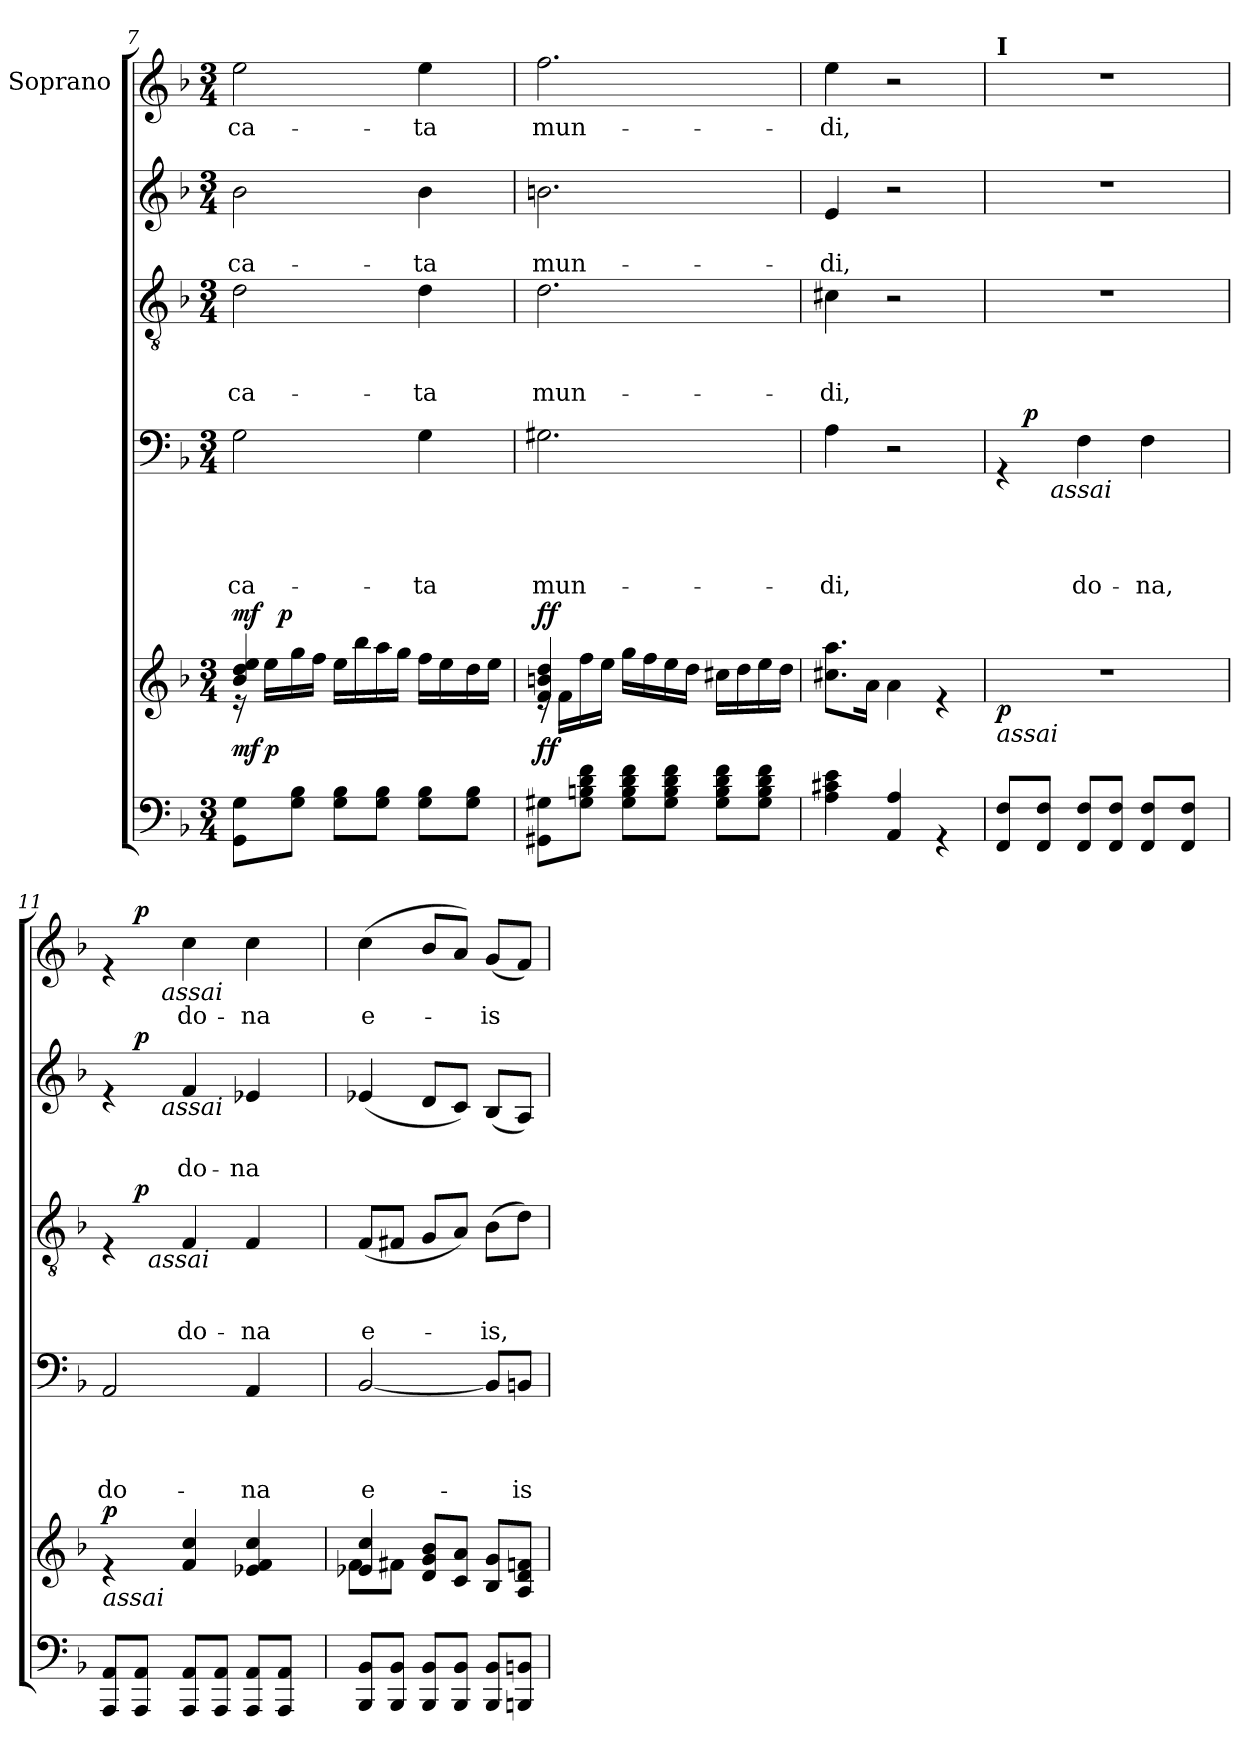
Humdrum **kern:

**kern	**dynam	**kern	**dynam	**kern	**text	**text	**text	**text	**dynam	**kern	**text	**text	**text	**dynam	**kern	**text	**text	**dynam	**kern	**text	**dynam
*part6	*part6	*part5	*part5	*part4	*part4	*part4	*part4	*part4	*part4	*part3	*part3	*part3	*part3	*part3	*part2	*part2	*part2	*part2	*part1	*part1	*part1
*staff6	*staff6	*staff5	*staff5	*staff4	*staff4	*staff4	*staff4	*staff4	*staff4	*staff3	*staff3	*staff3	*staff3	*staff3	*staff2	*staff2	*staff2	*staff2	*staff1	*staff1	*staff1
*	*	*	*	*	*	*	*	*	*	*	*	*	*	*	*	*	*	*	*I"Soprano	*	*
*clefF4	*	*clefG2	*	*clefF4	*	*	*	*	*	*clefGv2	*	*	*	*	*clefG2	*	*	*	*clefG2	*	*
*k[b-]	*	*k[b-]	*	*k[b-]	*	*	*	*	*	*k[b-]	*	*	*	*	*k[b-]	*	*	*	*k[b-]	*	*
*F:	*	*F:	*	*F:	*	*	*	*	*	*F:	*	*	*	*	*F:	*	*	*	*F:	*	*
*M3/4	*	*M3/4	*	*M3/4	*	*	*	*	*	*M3/4	*	*	*	*	*M3/4	*	*	*	*M3/4	*	*
=7	=7	=7	=7	=7	=7	=7	=7	=7	=7	=7	=7	=7	=7	=7	=7	=7	=7	=7	=7	=7	=7
*	*	*^	*	*	*	*	*	*	*	*	*	*	*	*	*	*	*	*	*	*	*
!	!LO:DY:a	!	!	!LO:DY:a	!	!	!	!	!LO:LY:b	!	!	!	!	!LO:LY:b	!	!	!	!LO:LY:b	!	!	!LO:LY:b	!
*^	*	*	*^	*	*	*	*	*	*	*	*	*	*	*	*	*	*	*	*	*	*	*
8GG\ 8G\L	16ryy	mf	4b-/ 4dd/ 4ee/	16rd	16.ryy	mf	2G\	.	.	.	-ca-	.	2d\	.	.	-ca-	.	2b-\	.	-ca-	.	2ee\	-ca-	.
!	!	!LO:DY:a	!	!	!	!	!	!	!	!	!	!	!	!	!	!	!	!	!	!	!	!	!	!
.	2ryy	p	.	16ee\LL	.	.	.	.	.	.	.	.	.	.	.	.	.	.	.	.	.	.	.	.
!	!	!	!	!	!	!LO:DY:a	!	!	!	!	!	!	!	!	!	!	!	!	!	!	!	!	!	!
.	.	.	.	.	2ryy	p	.	.	.	.	.	.	.	.	.	.	.	.	.	.	.	.	.	.
8G\ 8B-\J	.	.	.	16gg\	.	.	.	.	.	.	.	.	.	.	.	.	.	.	.	.	.	.	.	.
.	.	.	.	16ff\JJ	.	.	.	.	.	.	.	.	.	.	.	.	.	.	.	.	.	.	.	.
8G\ 8B-\L	.	.	2ryy	16ee\LL	.	.	.	.	.	.	.	.	.	.	.	.	.	.	.	.	.	.	.	.
.	.	.	.	16bb-\	.	.	.	.	.	.	.	.	.	.	.	.	.	.	.	.	.	.	.	.
8G\ 8B-\J	.	.	.	16aa\	.	.	.	.	.	.	.	.	.	.	.	.	.	.	.	.	.	.	.	.
.	.	.	.	16gg\JJ	.	.	.	.	.	.	.	.	.	.	.	.	.	.	.	.	.	.	.	.
!	!	!	!	!	!	!	!	!	!	!	!LO:LY:b	!	!	!	!	!LO:LY:b	!	!	!	!LO:LY:b	!	!	!LO:LY:b	!
8G\ 8B-\L	.	.	.	16ff\LL	.	.	4G\	.	.	.	-ta	.	4d\	.	.	-ta	.	4b-\	.	-ta	.	4ee\	-ta	.
.	8.ryy	.	.	16ee\	.	.	.	.	.	.	.	.	.	.	.	.	.	.	.	.	.	.	.	.
.	.	.	.	.	8ryy	.	.	.	.	.	.	.	.	.	.	.	.	.	.	.	.	.	.	.
8G\ 8B-\J	.	.	.	16dd\	.	.	.	.	.	.	.	.	.	.	.	.	.	.	.	.	.	.	.	.
.	.	.	.	16ee\JJ	.	.	.	.	.	.	.	.	.	.	.	.	.	.	.	.	.	.	.	.
.	.	.	.	.	32ryy	.	.	.	.	.	.	.	.	.	.	.	.	.	.	.	.	.	.	.
=8	=8	=8	=8	=8	=8	=8	=8	=8	=8	=8	=8	=8	=8	=8	=8	=8	=8	=8	=8	=8	=8	=8	=8	=8
!	!	!LO:DY:a	!	!	!	!LO:DY:a	!	!	!	!	!LO:LY:b	!	!	!	!	!LO:LY:b	!	!	!	!LO:LY:b	!	!	!LO:LY:b	!
*v	*v	*	*	*	*	*	*	*	*	*	*	*	*	*	*	*	*	*	*	*	*	*	*	*
*	*	*	*v	*v	*	*	*	*	*	*	*	*	*	*	*	*	*	*	*	*	*	*	*
8GG#X\ 8G#X\L	ff	4f/ 4bn/ 4dd/	16rd	ff	2.G#X\	.	.	.	mun-	.	2.d\	.	.	mun-	.	2.bn\	.	mun-	.	2.ff\	mun-	.
.	.	.	16f\LL	.	.	.	.	.	.	.	.	.	.	.	.	.	.	.	.	.	.	.
8G#\ 8Bn\ 8d\ 8f\J	.	.	16ff\	.	.	.	.	.	.	.	.	.	.	.	.	.	.	.	.	.	.	.
.	.	.	16ee\JJ	.	.	.	.	.	.	.	.	.	.	.	.	.	.	.	.	.	.	.
8G#\ 8B\ 8d\ 8f\L	.	2ryy	16gg\LL	.	.	.	.	.	.	.	.	.	.	.	.	.	.	.	.	.	.	.
.	.	.	16ff\	.	.	.	.	.	.	.	.	.	.	.	.	.	.	.	.	.	.	.
8G#\ 8B\ 8d\ 8f\J	.	.	16ee\	.	.	.	.	.	.	.	.	.	.	.	.	.	.	.	.	.	.	.
.	.	.	16dd\JJ	.	.	.	.	.	.	.	.	.	.	.	.	.	.	.	.	.	.	.
8G#\ 8B\ 8d\ 8f\L	.	.	16cc#X\LL	.	.	.	.	.	.	.	.	.	.	.	.	.	.	.	.	.	.	.
.	.	.	16dd\	.	.	.	.	.	.	.	.	.	.	.	.	.	.	.	.	.	.	.
8G#\ 8B\ 8d\ 8f\J	.	.	16ee\	.	.	.	.	.	.	.	.	.	.	.	.	.	.	.	.	.	.	.
.	.	.	16dd\JJ	.	.	.	.	.	.	.	.	.	.	.	.	.	.	.	.	.	.	.
!!LO:LB:g=z
=9	=9	=9	=9	=9	=9	=9	=9	=9	=9	=9	=9	=9	=9	=9	=9	=9	=9	=9	=9	=9	=9	=9
!	!	!	!	!	!	!	!	!	!LO:LY:b	!	!	!	!	!LO:LY:b	!	!	!	!LO:LY:b	!	!	!LO:LY:b	!
*	*	*v	*v	*	*	*	*	*	*	*	*	*	*	*	*	*	*	*	*	*	*	*
4A\ 4c#X\ 4e\	.	8.cc#X\ 8.aa\L	.	4A\	.	.	.	-di,	.	4c#X\	.	.	-di,	.	4e/	.	-di,	.	4ee\	-di,	.
.	.	16a\Jk	.	.	.	.	.	.	.	.	.	.	.	.	.	.	.	.	.	.	.
4AA/ 4A/	.	4a\	.	2r	.	.	.	.	.	2r	.	.	.	.	2r	.	.	.	2r	.	.
4rGG	.	4re	.	.	.	.	.	.	.	.	.	.	.	.	.	.	.	.	.	.	.
=10	=10	=10	=10	=10	=10	=10	=10	=10	=10	=10	=10	=10	=10	=10	=10	=10	=10	=10	=10	=10	=10
!	!	!	!	!	!	!	!	!	!	!	!	!	!	!	!	!	!	!	!LO:TX:a:B:t=I	!	!
!	!	!LO:TX:b:i:t=assai	!	!	!	!	!	!	!	!	!	!	!	!	!	!	!	!	!	!	!
!	!	!	!LO:DY:b	!	!	!	!	!	!	!	!	!	!	!	!	!	!	!	!	!	!
*	*	*	*	*^	*	*	*	*	*	*	*	*	*	*	*	*	*	*	*	*	*
*	*	*	*	*	*^	*	*	*	*	*	*	*	*	*	*	*	*	*	*	*	*	*
8FF/ 8F/L	.	2.r	p	4rGG	16.ryy	8ryy	.	.	.	.	.	2.r	.	.	.	.	2.r	.	.	.	2.r	.	.
!	!	!	!	!	!	!	!	!	!	!	!LO:DY:a	!	!	!	!	!	!	!	!	!	!	!	!
.	.	.	.	.	2ryy	.	.	.	.	.	p	.	.	.	.	.	.	.	.	.	.	.	.
8FF/ 8F/J	.	.	.	.	.	32ryy	.	.	.	.	.	.	.	.	.	.	.	.	.	.	.	.	.
!	!	!	!	!	!	!LO:TX:b:i:t=assai	!	!	!	!	!	!	!	!	!	!	!	!	!	!	!	!	!
.	.	.	.	.	.	2ryy	.	.	.	.	.	.	.	.	.	.	.	.	.	.	.	.	.
!	!	!	!	!	!	!	!	!	!	!LO:LY:b	!	!	!	!	!	!	!	!	!	!	!	!	!
8FF/ 8F/L	.	.	.	4F\	.	.	.	.	.	do-	.	.	.	.	.	.	.	.	.	.	.	.	.
8FF/ 8F/J	.	.	.	.	.	.	.	.	.	.	.	.	.	.	.	.	.	.	.	.	.	.	.
!	!	!	!	!	!	!	!	!	!	!LO:LY:b	!	!	!	!	!	!	!	!	!	!	!	!	!
8FF/ 8F/L	.	.	.	4F\	.	.	.	.	.	-na,	.	.	.	.	.	.	.	.	.	.	.	.	.
.	.	.	.	.	8ryy	.	.	.	.	.	.	.	.	.	.	.	.	.	.	.	.	.	.
8FF/ 8F/J	.	.	.	.	.	.	.	.	.	.	.	.	.	.	.	.	.	.	.	.	.	.	.
.	.	.	.	.	.	16.ryy	.	.	.	.	.	.	.	.	.	.	.	.	.	.	.	.	.
.	.	.	.	.	32ryy	.	.	.	.	.	.	.	.	.	.	.	.	.	.	.	.	.	.
=11	=11	=11	=11	=11	=11	=11	=11	=11	=11	=11	=11	=11	=11	=11	=11	=11	=11	=11	=11	=11	=11	=11	=11
!	!	!LO:TX:b:i:t=assai	!	!	!	!	!	!	!	!	!	!	!	!	!	!	!	!	!	!	!	!	!
!	!	!	!LO:DY:a	!	!	!	!	!	!	!LO:LY:b	!	!	!	!	!	!	!	!	!	!	!	!	!
*	*	*	*	*	*	*	*	*	*	*	*	*^	*	*	*	*	*^	*	*	*	*^	*	*
*	*	*	*	*v	*v	*v	*	*	*	*	*	*	*^	*	*	*	*	*	*^	*	*	*	*	*^	*	*
8AAA/ 8AA/L	.	4re	p	2AA/	.	.	.	do-	.	4rE	8ryy	8ryy	.	.	.	.	4re	8ryy	8.ryy	.	.	.	4re	8ryy	8.ryy	.	.
!	!	!	!	!	!	!	!	!	!	!	!	!	!	!	!	!LO:DY:a	!	!	!	!	!	!LO:DY:a	!	!	!	!	!LO:DY:a
8AAA/ 8AA/J	.	.	.	.	.	.	.	.	.	.	2ryy	32ryy	.	.	.	p	.	2ryy	.	.	.	p	.	2ryy	.	.	p
!	!	!	!	!	!	!	!	!	!	!	!	!LO:TX:b:i:t=assai	!	!	!	!	!	!	!	!	!	!	!	!	!	!	!
.	.	.	.	.	.	.	.	.	.	.	.	2ryy	.	.	.	.	.	.	.	.	.	.	.	.	.	.	.
!	!	!	!	!	!	!	!	!	!	!	!	!	!	!	!	!	!	!	!	!	!	!	!	!	!LO:TX:b:i:t=assai	!	!
!	!	!	!	!	!	!	!	!	!	!	!	!	!	!	!	!	!	!	!LO:TX:b:i:t=assai	!	!	!	!	!	!	!	!
.	.	.	.	.	.	.	.	.	.	.	.	.	.	.	.	.	.	.	2ryy	.	.	.	.	.	2ryy	.	.
!	!	!	!	!	!	!	!	!	!	!	!	!	!	!	!LO:LY:b	!	!	!	!	!	!LO:LY:b	!	!	!	!	!LO:LY:b	!
8AAA/ 8AA/L	.	4f/ 4cc/	.	.	.	.	.	.	.	4F/	.	.	.	.	do-	.	4f/	.	.	.	do-	.	4cc\	.	.	do-	.
8AAA/ 8AA/J	.	.	.	.	.	.	.	.	.	.	.	.	.	.	.	.	.	.	.	.	.	.	.	.	.	.	.
!	!	!	!	!	!	!	!	!LO:LY:b	!	!	!	!	!	!	!LO:LY:b	!	!	!	!	!	!LO:LY:b	!	!	!	!	!LO:LY:b	!
8AAA/ 8AA/L	.	4e-X/ 4f/ 4cc/	.	4AA/	.	.	.	-na	.	4F/	.	.	.	.	-na	.	4e-X/	.	.	.	-na	.	4cc\	.	.	-na	.
8AAA/ 8AA/J	.	.	.	.	.	.	.	.	.	.	8ryy	.	.	.	.	.	.	8ryy	.	.	.	.	.	8ryy	.	.	.
.	.	.	.	.	.	.	.	.	.	.	.	16.ryy	.	.	.	.	.	.	.	.	.	.	.	.	.	.	.
.	.	.	.	.	.	.	.	.	.	.	.	.	.	.	.	.	.	.	16ryy	.	.	.	.	.	16ryy	.	.
=12	=12	=12	=12	=12	=12	=12	=12	=12	=12	=12	=12	=12	=12	=12	=12	=12	=12	=12	=12	=12	=12	=12	=12	=12	=12	=12	=12
*	*	*^	*	*	*	*	*	*	*	*	*	*	*	*	*	*	*	*	*	*	*	*	*	*	*	*	*
!	!	!	!	!	!	!	!	!	!LO:LY:b	!	!	!	!	!	!	!LO:LY:b	!	!	!	!	!	!	!	!	!	!	!LO:LY:b	!
*	*	*	*	*	*	*	*	*	*	*	*v	*v	*v	*	*	*	*	*	*	*	*	*	*	*v	*v	*v	*	*
*	*	*	*	*	*	*	*	*	*	*	*	*	*	*	*	*v	*v	*v	*	*	*	*	*	*
8BBB-/ 8BB-/L	.	4e-X/ 4cc/	8f\L	.	[<2BB-/	.	.	.	e-	.	(<8F/L	.	.	e-	.	(<4e-X/	.	.	.	(>4cc\	e-	.
8BBB-/ 8BB-/J	.	.	8f#X\J	.	.	.	.	.	.	.	8F#X/J	.	.	.	.	.	.	.	.	.	.	.
8BBB-/ 8BB-/L	.	8d/ 8g/ 8b-/L	2ryy	.	.	.	.	.	.	.	8G/L	.	.	.	.	8d/L	.	.	.	8b-/L	.	.
8BBB-/ 8BB-/J	.	8c/ 8a/J	.	.	.	.	.	.	.	.	8A/J)	.	.	.	.	8c/J)	.	.	.	8a/J)	.	.
!	!	!	!	!	!	!	!	!	!	!	!	!	!	!LO:LY:b	!	!	!	!	!	!	!LO:LY:b	!
8BBB-/ 8BB-/L	.	8B-/ 8g/L	.	.	8BB-/L]	.	.	.	.	.	(>8B-\L	.	.	-is,	.	(<8B-/L	.	.	.	(<8g/L	-is	.
!	!	!	!	!	!	!	!	!	!LO:LY:b	!	!	!	!	!	!	!	!	!	!	!	!	!
8BBBn/ 8BBn/J	.	8A/ 8d/ 8fn/J	.	.	8BBn/J	.	.	.	-is	.	8d\J)	.	.	.	.	8A/J)	.	.	.	8f/J)	.	.
*	*	*v	*v	*	*	*	*	*	*	*	*	*	*	*	*	*	*	*	*	*	*	*
=	=	=	=	=	=	=	=	=	=	=	=	=	=	=	=	=	=	=	=	=	=
*-	*-	*-	*-	*-	*-	*-	*-	*-	*-	*-	*-	*-	*-	*-	*-	*-	*-	*-	*-	*-	*-
